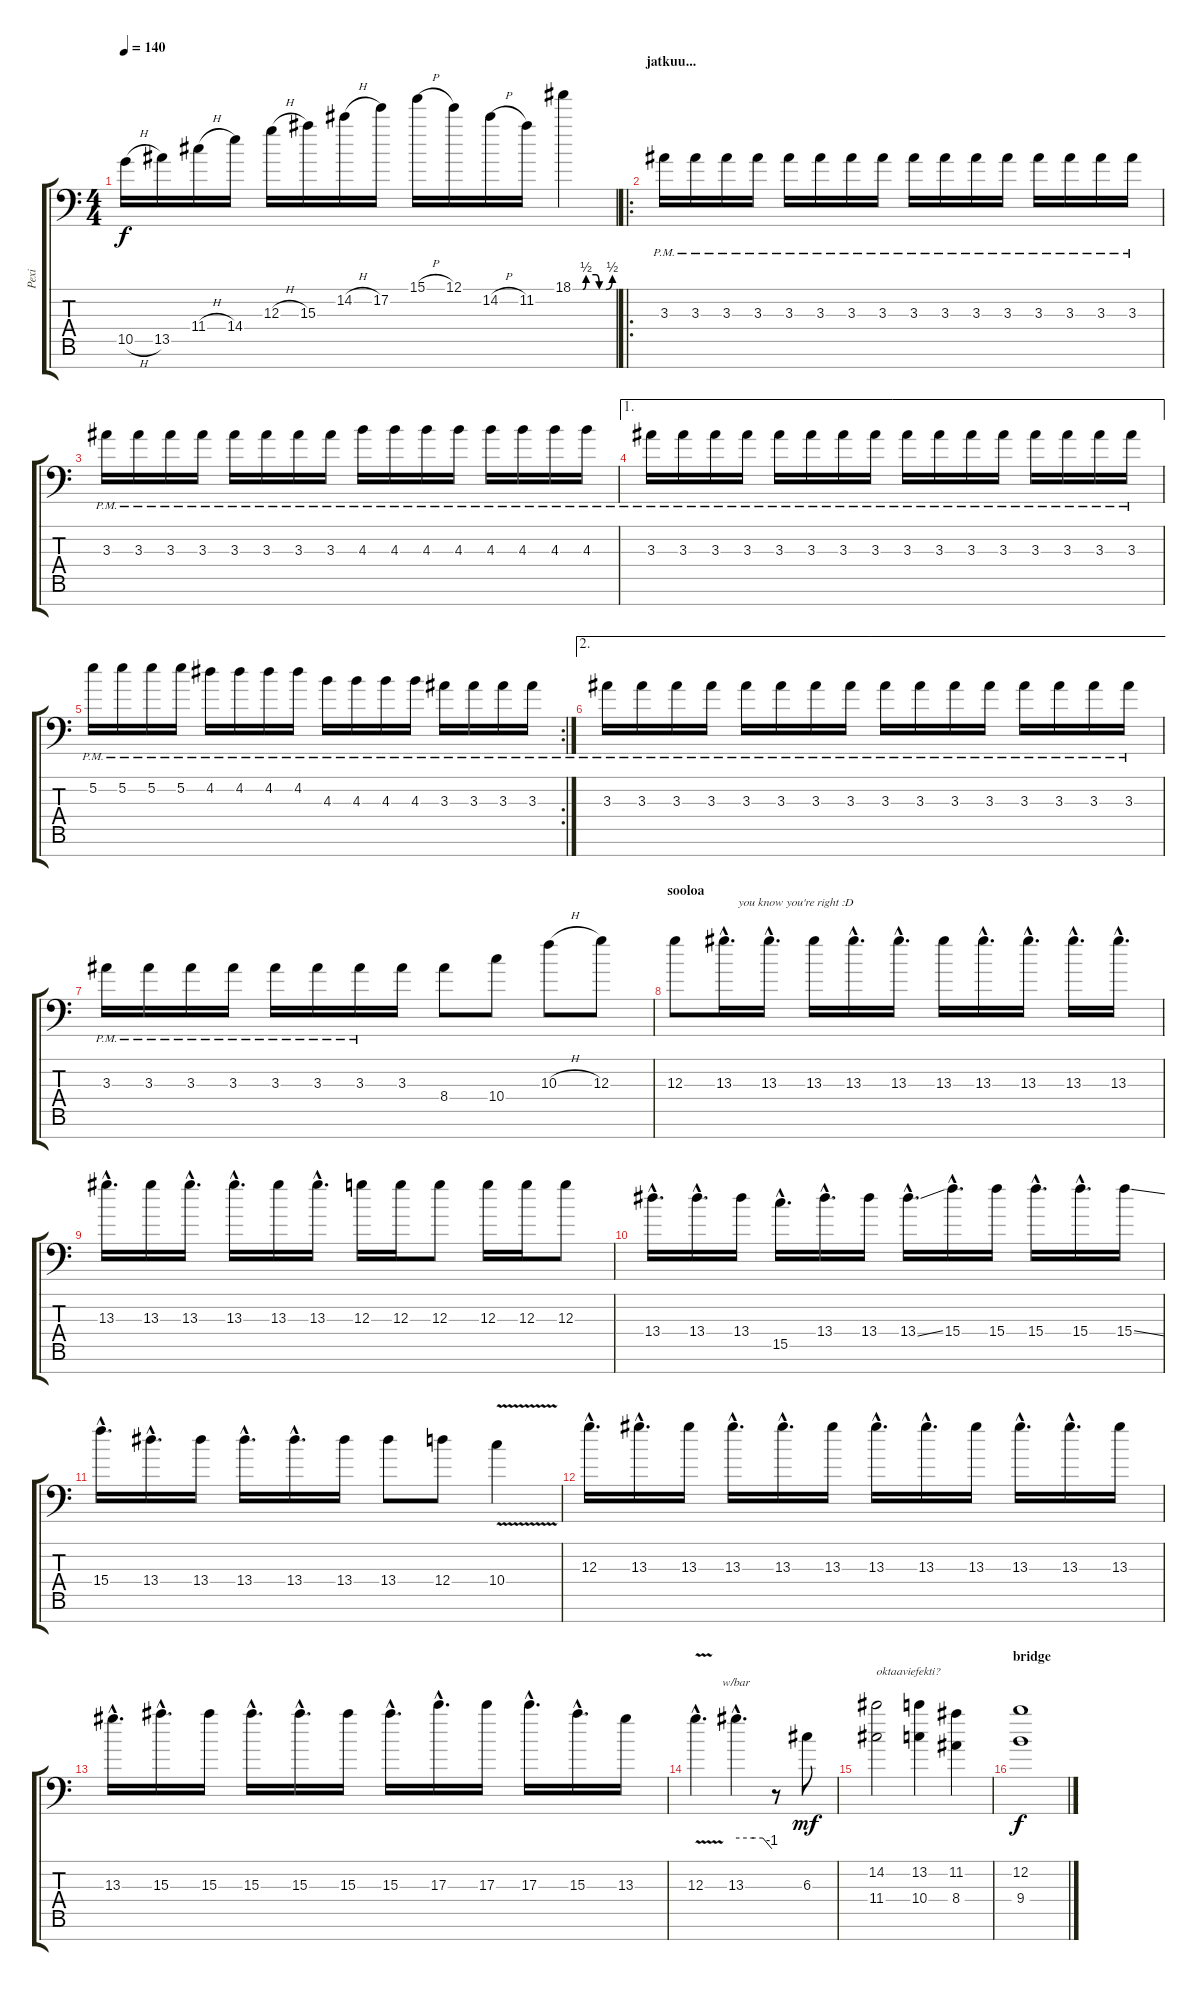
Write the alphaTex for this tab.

\track ("Pexi" "Pexi") {instrument distortionguitar}
\staff {score tabs}
\tuning (E4 B3 G3 D3 A2 D2 A1) {hide}
\ts (4 4)
\tempo 140
\clef f4
\ks c
10.5{h}.16{dy f} 13.5.16 11.4{h}.16 14.4.16 12.3{h}.16 15.3.16 14.2{h}.16 17.2.16 15.1{h}.16 12.1.16 14.2{h}.16 11.2.16 18.1{be (custom 0 0 15 0 20 2 35 2 40 0 50 0 60 2)}.4 |
\ro
\section ("" "jatkuu...")
3.3{pm}.16 3.3{pm}.16 3.3{pm}.16 3.3{pm}.16 3.3{pm}.16 3.3{pm}.16 3.3{pm}.16 3.3{pm}.16 3.3{pm}.16 3.3{pm}.16 3.3{pm}.16 3.3{pm}.16 3.3{pm}.16 3.3{pm}.16 3.3{pm}.16 3.3{pm}.16 |
3.3{pm}.16 3.3{pm}.16 3.3{pm}.16 3.3{pm}.16 3.3{pm}.16 3.3{pm}.16 3.3{pm}.16 3.3{pm}.16 4.3{pm}.16 4.3{pm}.16 4.3{pm}.16 4.3{pm}.16 4.3{pm}.16 4.3{pm}.16 4.3{pm}.16 4.3{pm}.16 |
\ae 1
3.3{pm}.16 3.3{pm}.16 3.3{pm}.16 3.3{pm}.16 3.3{pm}.16 3.3{pm}.16 3.3{pm}.16 3.3{pm}.16 3.3{pm}.16 3.3{pm}.16 3.3{pm}.16 3.3{pm}.16 3.3{pm}.16 3.3{pm}.16 3.3{pm}.16 3.3{pm}.16 |
\rc 2
5.2{pm}.16 5.2{pm}.16 5.2{pm}.16 5.2{pm}.16 4.2{pm}.16 4.2{pm}.16 4.2{pm}.16 4.2{pm}.16 4.3{pm}.16 4.3{pm}.16 4.3{pm}.16 4.3{pm}.16 3.3{pm}.16 3.3{pm}.16 3.3{pm}.16 3.3{pm}.16 |
\ae 2
3.3{pm}.16 3.3{pm}.16 3.3{pm}.16 3.3{pm}.16 3.3{pm}.16 3.3{pm}.16 3.3{pm}.16 3.3{pm}.16 3.3{pm}.16 3.3{pm}.16 3.3{pm}.16 3.3{pm}.16 3.3{pm}.16 3.3{pm}.16 3.3{pm}.16 3.3{pm}.16 |
3.3{pm}.16 3.3{pm}.16 3.3{pm}.16 3.3{pm}.16 3.3{pm}.16 3.3{pm}.16 3.3{pm}.16 3.3.16 8.4.8 10.4.8 10.3{h}.8 12.3.8 |
\section ("" "sooloa")
12.3.8{txt "                     you know you're right :D"} 13.3{hac}.16{d} 13.3{hac}.16{d} 13.3.16 13.3{hac}.16{d} 13.3{hac}.16{d} 13.3.16 13.3{hac}.16{d} 13.3{hac}.16{d} 13.3{hac}.16{d} 13.3{hac}.16{d} |
13.3{hac}.16{d} 13.3.16 13.3{hac}.16{d} 13.3{hac}.16{d} 13.3.16 13.3{hac}.16{d} 12.3.16 12.3.16 12.3.8 12.3.16 12.3.16 12.3.8 |
13.4{hac}.16{d} 13.4{hac}.16{d} 13.4.16 15.5{hac}.16{d} 13.4{hac}.16{d} 13.4.16 13.4{ss hac}.16{d} 15.4{hac}.16{d} 15.4.16 15.4{hac}.16{d} 15.4{hac}.16{d} 15.4{ss}.16 |
15.4{hac}.16{d} 13.4{hac}.16{d} 13.4.16 13.4{hac}.16{d} 13.4{hac}.16{d} 13.4.16 13.4.8 12.4.8 10.4{v}.4 |
12.3{hac}.16{d} 13.3{hac}.16{d} 13.3.16 13.3{hac}.16{d} 13.3{hac}.16{d} 13.3.16 13.3{hac}.16{d} 13.3{hac}.16{d} 13.3.16 13.3{hac}.16{d} 13.3{hac}.16{d} 13.3.16 |
13.3{hac}.16{d} 15.3{hac}.16{d} 15.3.16 15.3{hac}.16{d} 15.3{hac}.16{d} 15.3.16 15.3{hac}.16{d} 17.3{hac}.16{d} 17.3.16 17.3{hac}.16{d} 15.3{hac}.16{d} 13.3.16 |
12.3{v hac}.4{d} 13.3{hac}.4{d tbe (custom default 0 0 30 0 45 0 60 -4)} r.8 6.3.8{dy mf} |
(14.2 11.4).2{txt "oktaaviefekti?"} (13.2 10.4).4 (11.2 8.4).4 |
\section ("" "bridge")
(12.2 9.4).1{dy f}
